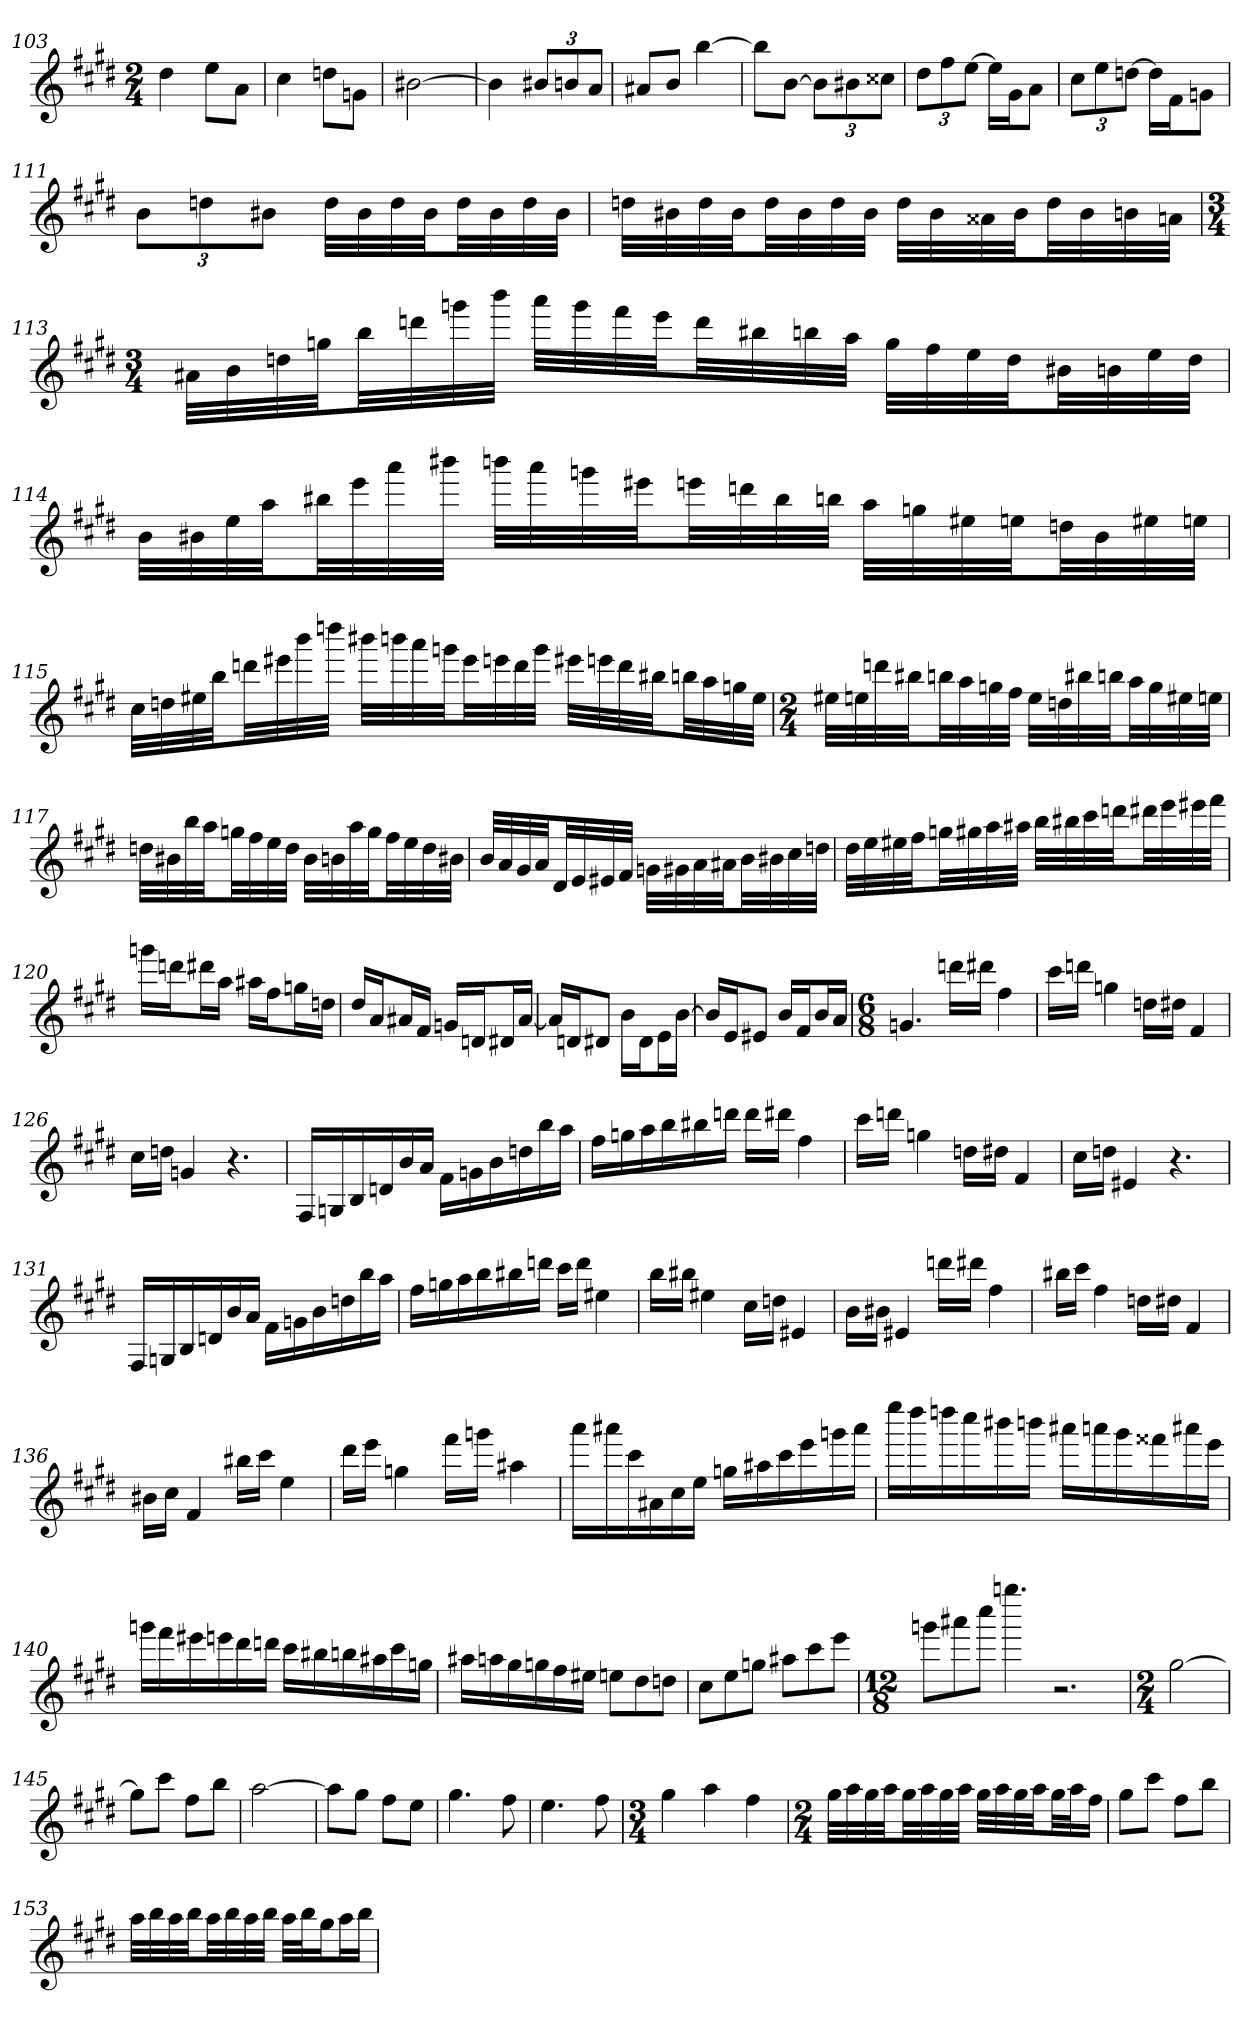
**kern
*part1
*staff1
*clefG2
*k[f#c#g#d#]
*E:
*M2/4
=103
4dd#
8ee\L
8a\J
=104
4cc#
8ddn\L
8gn\J
=105
[2b#X
=106
4b#]
12b#X/L
12bn/
12a/J
=107
8a#X/L
8b/J
[4bb
=108
8bb\L]
[8b\J
12b\L]
12b#X\
12cc##X\J
=109
12dd#\L
12ff#\
[12ee\J
16ee\LL]
16g#\J
8a\J
=110
12cc#\L
12ee\
[12ddn\J
16dd\LL]
16f#\J
8gn\J
=111
12b\L
12ddn\
12b#X\J
32dd\LLL
32b#\
32dd\
32b#\JJ
32dd\LL
32b#\
32dd\
32b#\JJJ
=112
32ddn\LLL
32b#X\
32dd\
32b#\JJ
32dd\LL
32b#\
32dd\
32b#\JJJ
32dd\LLL
32b#\
32a##X\
32b#\JJ
32dd\LL
32b#\
32bn\
32an\JJJ
=113
*M3/4
32a#X\LLL
32b\
32ddn\
32ggn\JJ
32bb\LL
32dddn\
32gggn\
32bbb\JJJ
32aaa\LLL
32ggg\
32fff#\
32eee\JJ
32ddd\LL
32bb#X\
32bbn\
32aa\JJJ
32gg\LLL
32ff#\
32ee\
32dd\JJ
32b#X\LL
32bn\
32ee\
32dd\JJJ
=114
32b\LLL
32b#X\
32ee\
32aa\JJ
32bb#X\LL
32eee\
32aaa\
32bbb#X\JJJ
32bbbn\LLL
32aaa\
32gggn\
32eee#X\JJ
32eeen\LL
32dddn\
32bb#\
32bbn\JJJ
32aa\LLL
32ggn\
32ee#X\
32een\JJ
32ddn\LL
32b#\
32ee#X\
32een\JJJ
=115
32cc#\LLL
32ddn\
32ee#X\
32bb\JJ
32dddn\LL
32eee#X\
32bbb\
32ddddn\JJJ
32bbb#X\LLL
32bbbn\
32aaa\
32gggn\JJ
32eee#\LL
32eeen\
32ddd\
32ggg\JJJ
32eee#X\LLL
32eeen\
32ddd\
32bb#X\JJ
32bbn\LL
32aa\
32ggn\
32ee#\JJJ
=116
*M2/4
32ee#X\LLL
32een\
32dddn\
32bb#X\JJ
32bbn\LL
32aa\
32ggn\
32ff#\JJJ
32ee\LLL
32ddn\
32bb#X\
32bbn\JJ
32aa\LL
32gg\
32ee#X\
32een\JJJ
=117
32ddn\LLL
32b#X\
32bb\
32aa\JJ
32ggn\LL
32ff#\
32ee\
32dd\JJJ
32b#\LLL
32bn\
32aa\
32gg\JJ
32ff#\LL
32ee\
32dd\
32b#X\JJJ
=118
32b/LLL
32a/
32g#/
32a/JJ
32d#/LL
32e/
32e#X/
32f#/JJJ
32gn\LLL
32g#X\
32a\
32a#X\JJ
32b\LL
32b#X\
32cc#\
32ddn\JJJ
=119
32dd#\LLL
32ee\
32ee#X\
32ff#\JJ
32ggn\LL
32gg#X\
32aa\
32aa#X\JJJ
32bb\LLL
32bb#X\
32ccc#\
32dddn\JJ
32ddd#X\LL
32eee\
32eee#X\
32fff#\JJJ
=120
16gggn\LL
16dddn\J
16ddd#X\L
16aa\JJ
16aa#X\LL
16ff#\J
16ggn\L
16ddn\JJ
=121
16dd#/LL
16a/J
16a#X/L
16f#/JJ
16gn/LL
16dn/J
16d#X/L
[16a#/JJ
=122
16a#/LL]
16dn/J
8d#X/J
16b\LL
16d#\J
16e\L
[16b\JJ
=123
16b/LL]
16e/J
8e#X/J
16b/LL
16f#/J
16b/L
16a/JJ
=124
*M6/8
4.gn
16dddn\LL
16ddd#X\JJ
4ff#
=125
16ccc#\LL
16dddn\JJ
4ggn
16ddn\LL
16dd#X\JJ
4f#
=126
16cc#\LL
16ddn\JJ
4gn
4.r
=127
16F#/LL
16Gn/
16B/
16dn/
16b/
16a/JJ
16f#\LL
16gn\
16b\
16ddn\
16bb\
16aa\JJ
=128
16ff#\LL
16ggn\
16aa\
16bb\
16bb#X\
16dddn\JJ
16ddd\LL
16ddd#X\JJ
4ff#
=129
16ccc#\LL
16dddn\JJ
4ggn
16ddn\LL
16dd#X\JJ
4f#
=130
16cc#\LL
16ddn\JJ
4e#X
4.r
=131
16F#/LL
16Gn/
16B/
16dn/
16b/
16a/JJ
16f#\LL
16gn\
16b\
16ddn\
16bb\
16aa\JJ
=132
16ff#\LL
16ggn\
16aa\
16bb\
16bb#X\
16dddn\JJ
16ccc#\LL
16ddd\JJ
4ee#X
=133
16bb\LL
16bb#X\JJ
4ee#X
16cc#\LL
16ddn\JJ
4e#X
=134
16b\LL
16b#X\JJ
4e#X
16dddn\LL
16ddd#X\JJ
4ff#
=135
16bb#X\LL
16ccc#\JJ
4ff#
16ddn\LL
16dd#X\JJ
4f#
=136
16b#X\LL
16cc#\JJ
4f#
16bb#X\LL
16ccc#\JJ
4ee
=137
16ddd#\LL
16eee\JJ
4ggn
16fff#\LL
16gggn\JJ
4aa#X
=138
16aaa\LL
16aaa#X\
16ccc#\
16a#X\
16cc#\
16ee\JJ
16ggn\LL
16aa#X\
16ccc#\
16eee\
16gggn\
16aaa#\JJ
=139
16eeee\LL
16dddd#\
16ddddn\
16cccc#\
16bbb#X\
16bbbn\JJ
16aaa#X\LL
16aaan\
16ggg#\
16fff##X\
16aaa#X\
16eee\JJ
=140
16gggn\LL
16fff#\
16eee#X\
16eeen\
16ddd#\
16dddn\JJ
16ccc#\LL
16bb#X\
16bbn\
16aa#X\
16ccc#\
16ggn\JJ
=141
16aa#X\LL
16aan\
16gg#\
16ggn\
16ff#\
16ee#X\JJ
8een\L
8dd#\
8ddn\J
=142
8cc#\L
8ee\
8ggn\J
8aa#X\L
8ccc#\
8eee\J
=143
*M12/8
8gggn\L
8aaa#X\
8cccc#\J
4.ggggn
2.r
=144
*M2/4
[2gg#
=145
8gg#\L]
8ccc#\J
8ff#\L
8bb\J
=146
[2aa
=147
8aa\L]
8gg#\J
8ff#\L
8ee\J
=148
4.gg#
8ff#
=149
4.ee
8ff#
=150
*M3/4
4gg#
4aa
4ff#
=151
*M2/4
32gg#\LLL
32aa\
32gg#\
32aa\JJ
32gg#\LL
32aa\
32gg#\
32aa\JJJ
32gg#\LLL
32aa\
32gg#\
32aa\JJ
32gg#\LL
32aa\J
16ff#\JJ
=152
8gg#\L
8ccc#\J
8ff#\L
8bb\J
=153
32aa\LLL
32bb\
32aa\
32bb\JJ
32aa\LL
32bb\
32aa\
32bb\JJJ
32aa\LLL
32bb\J
16gg#\J
16aa\L
16bb\JJ
=
*-
